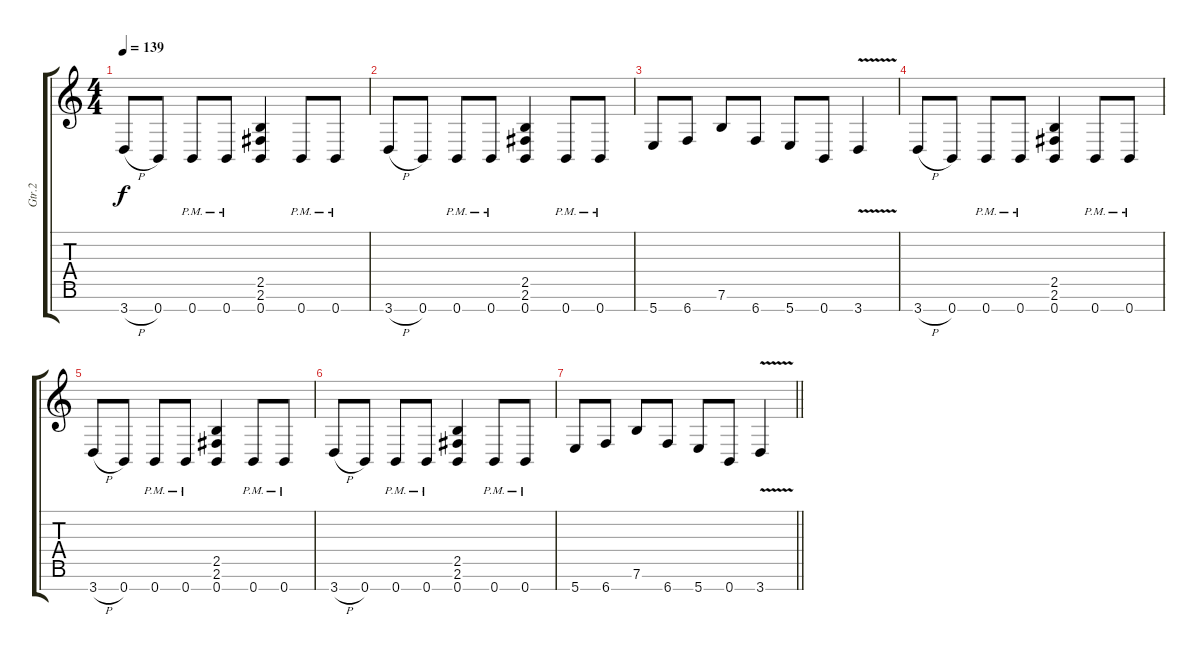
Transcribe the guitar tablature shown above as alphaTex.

\track ("Gtr.2" "Gtr.2") {instrument distortionguitar}
\staff {score tabs}
\tuning (E4 B3 G3 D3 A2 E2 B1) {hide}
\ts (4 4)
\tempo 139
\clef g2
\ks c
3.7{h}.8{dy f} 0.7.8 0.7{pm}.8 0.7{pm}.8 (2.5 2.6 0.7).4 0.7{pm}.8 0.7{pm}.8 |
3.7{h}.8 0.7.8 0.7{pm}.8 0.7{pm}.8 (2.5 2.6 0.7).4 0.7{pm}.8 0.7{pm}.8 |
5.7.8 6.7.8 7.6.8 6.7.8 5.7.8 0.7.8 3.7{v}.4 |
3.7{h}.8 0.7.8 0.7{pm}.8 0.7{pm}.8 (2.5 2.6 0.7).4 0.7{pm}.8 0.7{pm}.8 |
3.7{h}.8 0.7.8 0.7{pm}.8 0.7{pm}.8 (2.5 2.6 0.7).4 0.7{pm}.8 0.7{pm}.8 |
3.7{h}.8 0.7.8 0.7{pm}.8 0.7{pm}.8 (2.5 2.6 0.7).4 0.7{pm}.8 0.7{pm}.8 |
\barLineRight lightlight
5.7.8 6.7.8 7.6.8 6.7.8 5.7.8 0.7.8 3.7{v}.4
